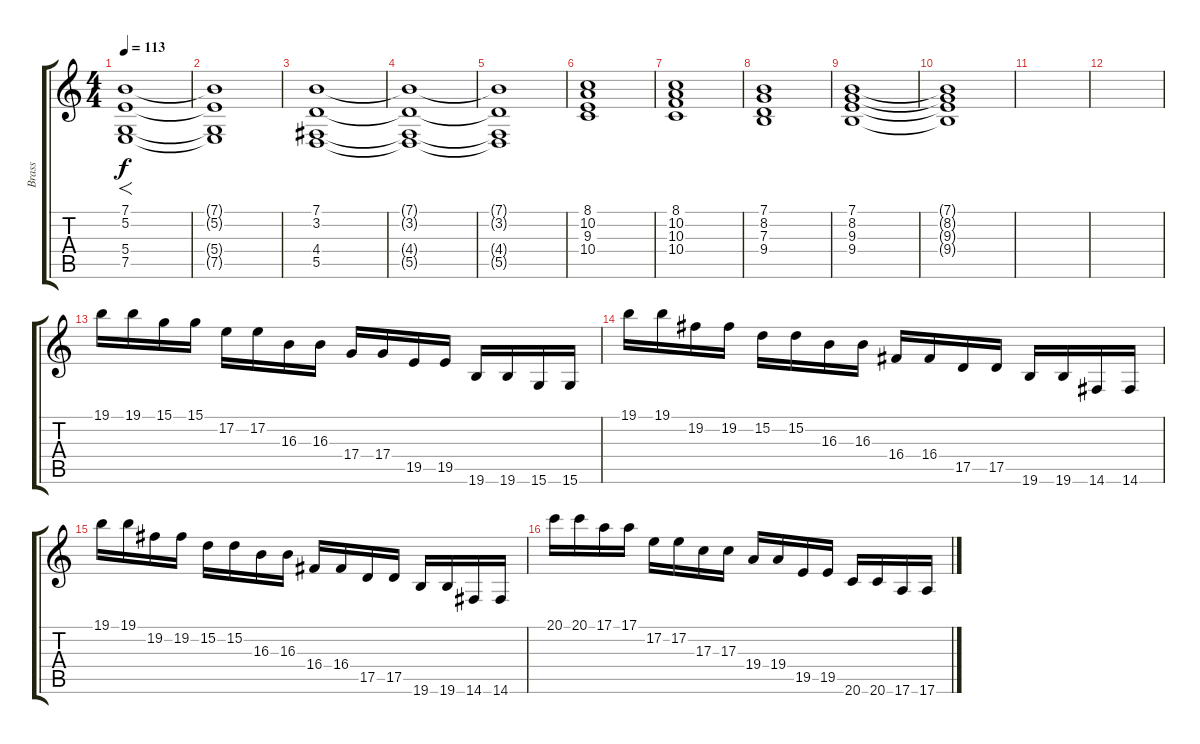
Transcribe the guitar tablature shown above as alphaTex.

\track ("Brass" "Brass") {instrument trumpet}
\staff {score tabs}
\tuning (E4 B3 G3 D3 A2 E2) {hide}
\ts (4 4)
\tempo 113
\clef g2
\ks c
(7.1 5.2 5.4 7.5).1{f dy f} |
(7.1{t} 5.2{t} 5.4{t} 7.5{t}).1 |
(7.1 3.2 4.4 5.5).1{volume 5} |
(7.1{t} 3.2{t} 4.4{t} 5.5{t}).1{volume 10} |
(7.1{t} 3.2{t} 4.4{t} 5.5{t}).1 |
(8.1 10.2 9.3 10.4).1 |
(8.1 10.2 10.3 10.4).1 |
(7.1 8.2 7.3 9.4).1 |
(7.1 8.2 9.3 9.4).1 |
(7.1{t} 8.2{t} 9.3{t} 9.4{t}).1 |
|
|
19.1.16 19.1.16 15.1.16 15.1.16 17.2.16 17.2.16 16.3.16 16.3.16 17.4.16 17.4.16 19.5.16 19.5.16 19.6.16 19.6.16 15.6.16 15.6.16 |
19.1.16 19.1.16 19.2.16 19.2.16 15.2.16 15.2.16 16.3.16 16.3.16 16.4.16 16.4.16 17.5.16 17.5.16 19.6.16 19.6.16 14.6.16 14.6.16 |
19.1.16 19.1.16 19.2.16 19.2.16 15.2.16 15.2.16 16.3.16 16.3.16 16.4.16 16.4.16 17.5.16 17.5.16 19.6.16 19.6.16 14.6.16 14.6.16 |
20.1.16 20.1.16 17.1.16 17.1.16 17.2.16 17.2.16 17.3.16 17.3.16 19.4.16 19.4.16 19.5.16 19.5.16 20.6.16 20.6.16 17.6.16 17.6.16
